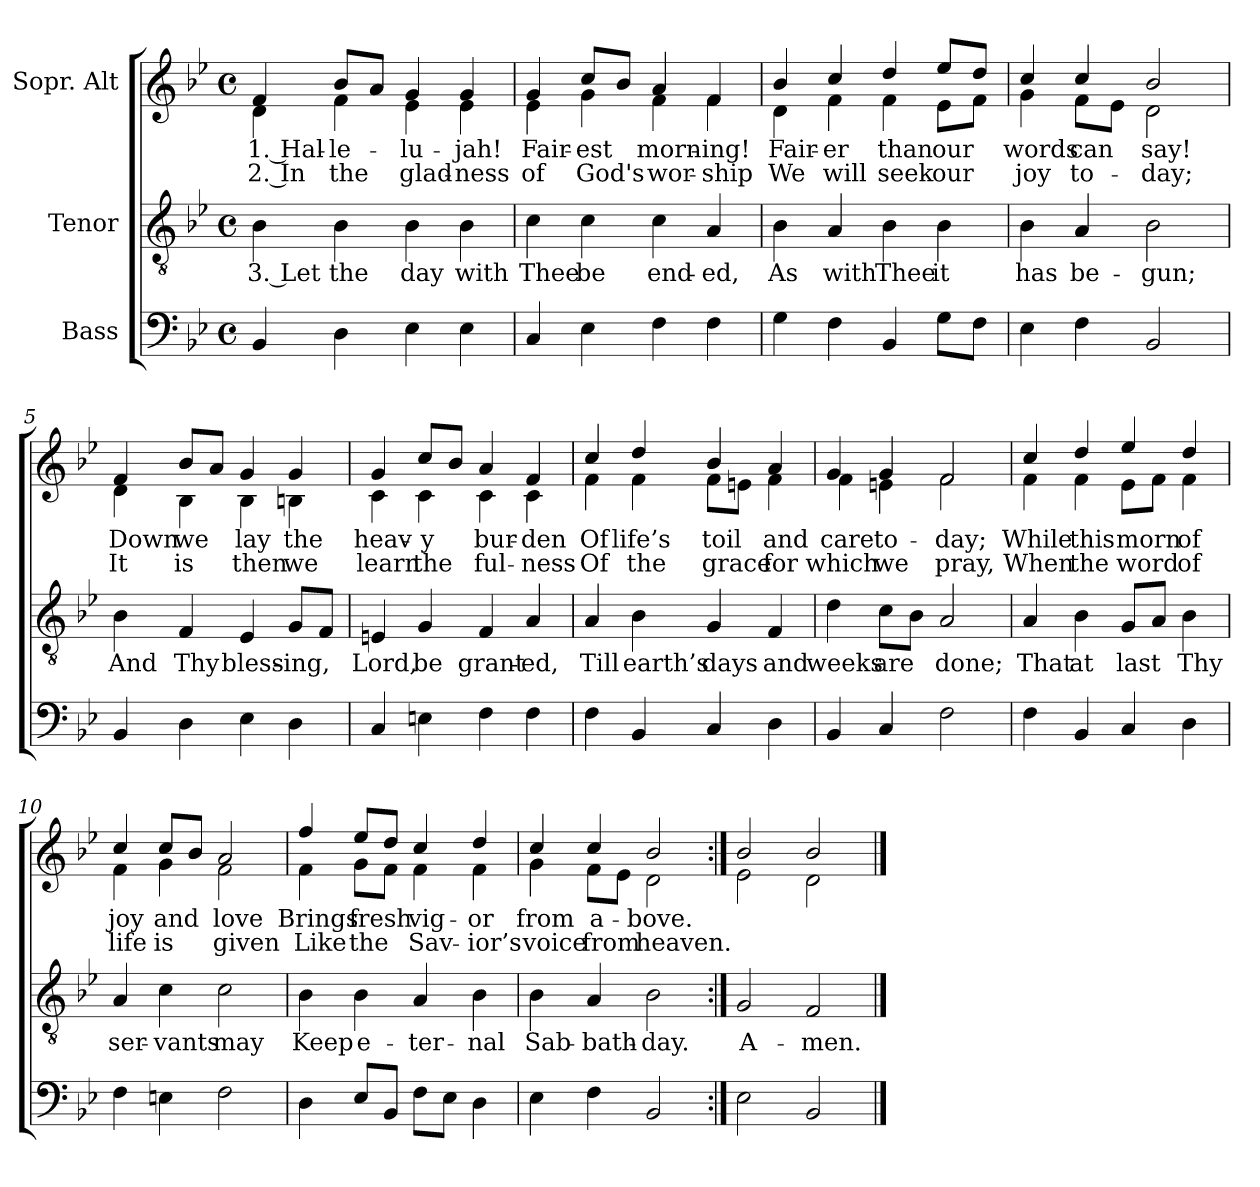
**kern	**kern	**text	**kern	**text	**text
*part3	*part2	*part2	*part1	*part1	*part1
*staff3	*staff2	*staff2	*staff1	*staff1	*staff1
*I"Bass	*I"Tenor	*	*I"Sopr. Alt	*	*
*clefF4	*clefGv2	*	*clefG2	*	*
*k[b-e-]	*k[b-e-]	*	*k[b-e-]	*	*
*M4/4	*M4/4	*	*M4/4	*	*
*met(c)	*met(c)	*	*met(c)	*	*
*MM80	*MM80	*	*MM80	*	*
=1	=1	=1	=1	=1	=1
!	!	!LO:LY:b	!	!LO:LY:b	!LO:LY:b
*	*	*	*^	*	*
4BB-/	4B-\	3. Let	4f/	4d\	1. Hal-	2. In
!	!	!LO:LY:b	!	!	!LO:LY:b	!LO:LY:b
4D\	4B-\	the	8b-/L	4f\	-le-	the
.	.	.	8a/J	.	.	.
!	!	!LO:LY:b	!	!	!LO:LY:b	!LO:LY:b
4E-\	4B-\	day	4g/	4e-\	-lu-	glad-
!	!	!LO:LY:b	!	!	!LO:LY:b	!LO:LY:b
4E-\	4B-\	with	4g/	4e-\	-jah!	-ness
=2	=2	=2	=2	=2	=2	=2
!	!	!LO:LY:b	!	!	!LO:LY:b	!LO:LY:b
4C/	4c\	Thee	4g/	4e-\	Fair-	of
!	!	!LO:LY:b	!	!	!LO:LY:b	!LO:LY:b
4E-\	4c\	be	8cc/L	4g\	-est	God's
.	.	.	8b-/J	.	.	.
!	!	!LO:LY:b	!	!	!LO:LY:b	!LO:LY:b
4F\	4c\	end-	4a/	4f\	morn-	wor-
!	!	!LO:LY:b	!	!	!LO:LY:b	!LO:LY:b
4F\	4A/	-ed,	4f/	4f\	-ing!	-ship
=3	=3	=3	=3	=3	=3	=3
!	!	!LO:LY:b	!	!	!LO:LY:b	!LO:LY:b
4G\	4B-\	As	4b-/	4d\	Fair-	We
!	!	!LO:LY:b	!	!	!LO:LY:b	!LO:LY:b
4F\	4A/	with	4cc/	4f\	-er	will
!	!	!LO:LY:b	!	!	!LO:LY:b	!LO:LY:b
4BB-/	4B-\	Thee	4dd/	4f\	than	seek
!	!	!LO:LY:b	!	!	!LO:LY:b	!LO:LY:b
8G\L	4B-\	it	8ee-/L	8e-\L	our	our
8F\J	.	.	8dd/J	8f\J	.	.
=4	=4	=4	=4	=4	=4	=4
!	!	!LO:LY:b	!	!	!LO:LY:b	!LO:LY:b
4E-\	4B-\	has	4cc/	4g\	words	joy
!	!	!LO:LY:b	!	!	!LO:LY:b	!LO:LY:b
4F\	4A/	be-	4cc/	8f\L	can	to-
.	.	.	.	8e-\J	.	.
!	!	!LO:LY:b	!	!	!LO:LY:b	!LO:LY:b
2BB-/	2B-\	-gun;	2b-/	2d\	say!	-day;
!!LO:LB:g=z	!!
=5	=5	=5	=5	=5	=5	=5
!	!	!LO:LY:b	!	!	!LO:LY:b	!LO:LY:b
4BB-/	4B-\	And	4f/	4d\	Down	It
!	!	!LO:LY:b	!	!	!LO:LY:b	!LO:LY:b
4D\	4F/	Thy	8b-/L	4B-\	we	is
.	.	.	8a/J	.	.	.
!	!	!LO:LY:b	!	!	!LO:LY:b	!LO:LY:b
4E-\	4E-/	bless-	4g/	4B-\	lay	then
!	!	!LO:LY:b	!	!	!LO:LY:b	!LO:LY:b
4D\	8G/L	-ing,	4g/	4Bn\	the	we
.	8F/J	.	.	.	.	.
=6	=6	=6	=6	=6	=6	=6
!	!	!LO:LY:b	!	!	!LO:LY:b	!LO:LY:b
4C/	4En/	Lord,	4g/	4c\	heav-	learn
!	!	!LO:LY:b	!	!	!LO:LY:b	!LO:LY:b
4En\	4G/	be	8cc/L	4c\	-y	the
.	.	.	8b-/J	.	.	.
!	!	!LO:LY:b	!	!	!LO:LY:b	!LO:LY:b
4F\	4F/	grant-	4a/	4c\	bur-	ful-
!	!	!LO:LY:b	!	!	!LO:LY:b	!LO:LY:b
4F\	4A/	-ed,	4f/	4c\	-den	-ness
=7	=7	=7	=7	=7	=7	=7
!	!	!LO:LY:b	!	!	!LO:LY:b	!LO:LY:b
4F\	4A/	Till	4cc/	4f\	Of	Of
!	!	!LO:LY:b	!	!	!LO:LY:b	!LO:LY:b
4BB-/	4B-\	earth’s	4dd/	4f\	life’s	the
!	!	!LO:LY:b	!	!	!LO:LY:b	!LO:LY:b
4C/	4G/	days	4b-/	8f\L	toil	grace
.	.	.	.	8en\J	.	.
!	!	!LO:LY:b	!	!	!LO:LY:b	!LO:LY:b
4D\	4F/	and	4a/	4f\	and	for
=8	=8	=8	=8	=8	=8	=8
!	!	!LO:LY:b	!	!	!LO:LY:b	!LO:LY:b
4BB-/	4d\	weeks	4g/	4f\	care	which
!	!	!LO:LY:b	!	!	!LO:LY:b	!LO:LY:b
4C/	8c\L	are	4g/	4en\	to-	we
.	8B-\J	.	.	.	.	.
!	!	!LO:LY:b	!	!	!LO:LY:b	!LO:LY:b
2F\	2A/	done;	2f/	2f\	-day;	pray,
!!LO:LB:g=z	!!
=9	=9	=9	=9	=9	=9	=9
!	!	!LO:LY:b	!	!	!LO:LY:b	!LO:LY:b
4F\	4A/	That	4cc/	4f\	While	When
!	!	!LO:LY:b	!	!	!LO:LY:b	!LO:LY:b
4BB-/	4B-\	at	4dd/	4f\	this	the
!	!	!LO:LY:b	!	!	!LO:LY:b	!LO:LY:b
4C/	8G/L	last	4ee-/	8e-\L	morn	word
.	8A/J	.	.	8f\J	.	.
!	!	!LO:LY:b	!	!	!LO:LY:b	!LO:LY:b
4D\	4B-\	Thy	4dd/	4f\	of	of
=10	=10	=10	=10	=10	=10	=10
!	!	!LO:LY:b	!	!	!LO:LY:b	!LO:LY:b
4F\	4A/	ser-	4cc/	4f\	joy	life
!	!	!LO:LY:b	!	!	!LO:LY:b	!LO:LY:b
4En\	4c\	-vants	8cc/L	4g\	and	is
.	.	.	8b-/J	.	.	.
!	!	!LO:LY:b	!	!	!LO:LY:b	!LO:LY:b
2F\	2c\	may	2a/	2f\	love	given
=11	=11	=11	=11	=11	=11	=11
!	!	!LO:LY:b	!	!	!LO:LY:b	!LO:LY:b
4D\	4B-\	Keep	4ff/	4f\	Brings	Like
!	!	!LO:LY:b	!	!	!LO:LY:b	!LO:LY:b
8E-/L	4B-\	e-	8ee-/L	8g\L	fresh	the
8BB-/J	.	.	8dd/J	8f\J	.	.
!	!	!LO:LY:b	!	!	!LO:LY:b	!LO:LY:b
8F\L	4A/	-ter-	4cc/	4f\	vig-	Sav-
8E-\J	.	.	.	.	.	.
!	!	!LO:LY:b	!	!	!LO:LY:b	!LO:LY:b
4D\	4B-\	-nal	4dd/	4f\	-or	-ior’s
=12	=12	=12	=12	=12	=12	=12
!	!	!LO:LY:b	!	!	!LO:LY:b	!LO:LY:b
4E-\	4B-\	Sab-	4cc/	4g\	from	voice
!	!	!LO:LY:b	!	!	!LO:LY:b	!LO:LY:b
4F\	4A/	-bath-	4cc/	8f\L	a-	from
.	.	.	.	8e-\J	.	.
!	!	!LO:LY:b	!	!	!LO:LY:b	!LO:LY:b
2BB-/	2B-\	-day.	2b-/	2d\	-bove.	heaven.
=13:|!	=13:|!	=13:|!	=13:|!	=13:|!	=13:|!	=13:|!
!	!	!LO:LY:b	!	!	!	!
2E-\	2G/	A-	2b-/	2e-\	.	.
!	!	!LO:LY:b	!	!	!	!
2BB-/	2F/	-men.	2b-/	2d\	.	.
*	*	*	*v	*v	*	*
==	==	==	==	==	==
*-	*-	*-	*-	*-	*-
